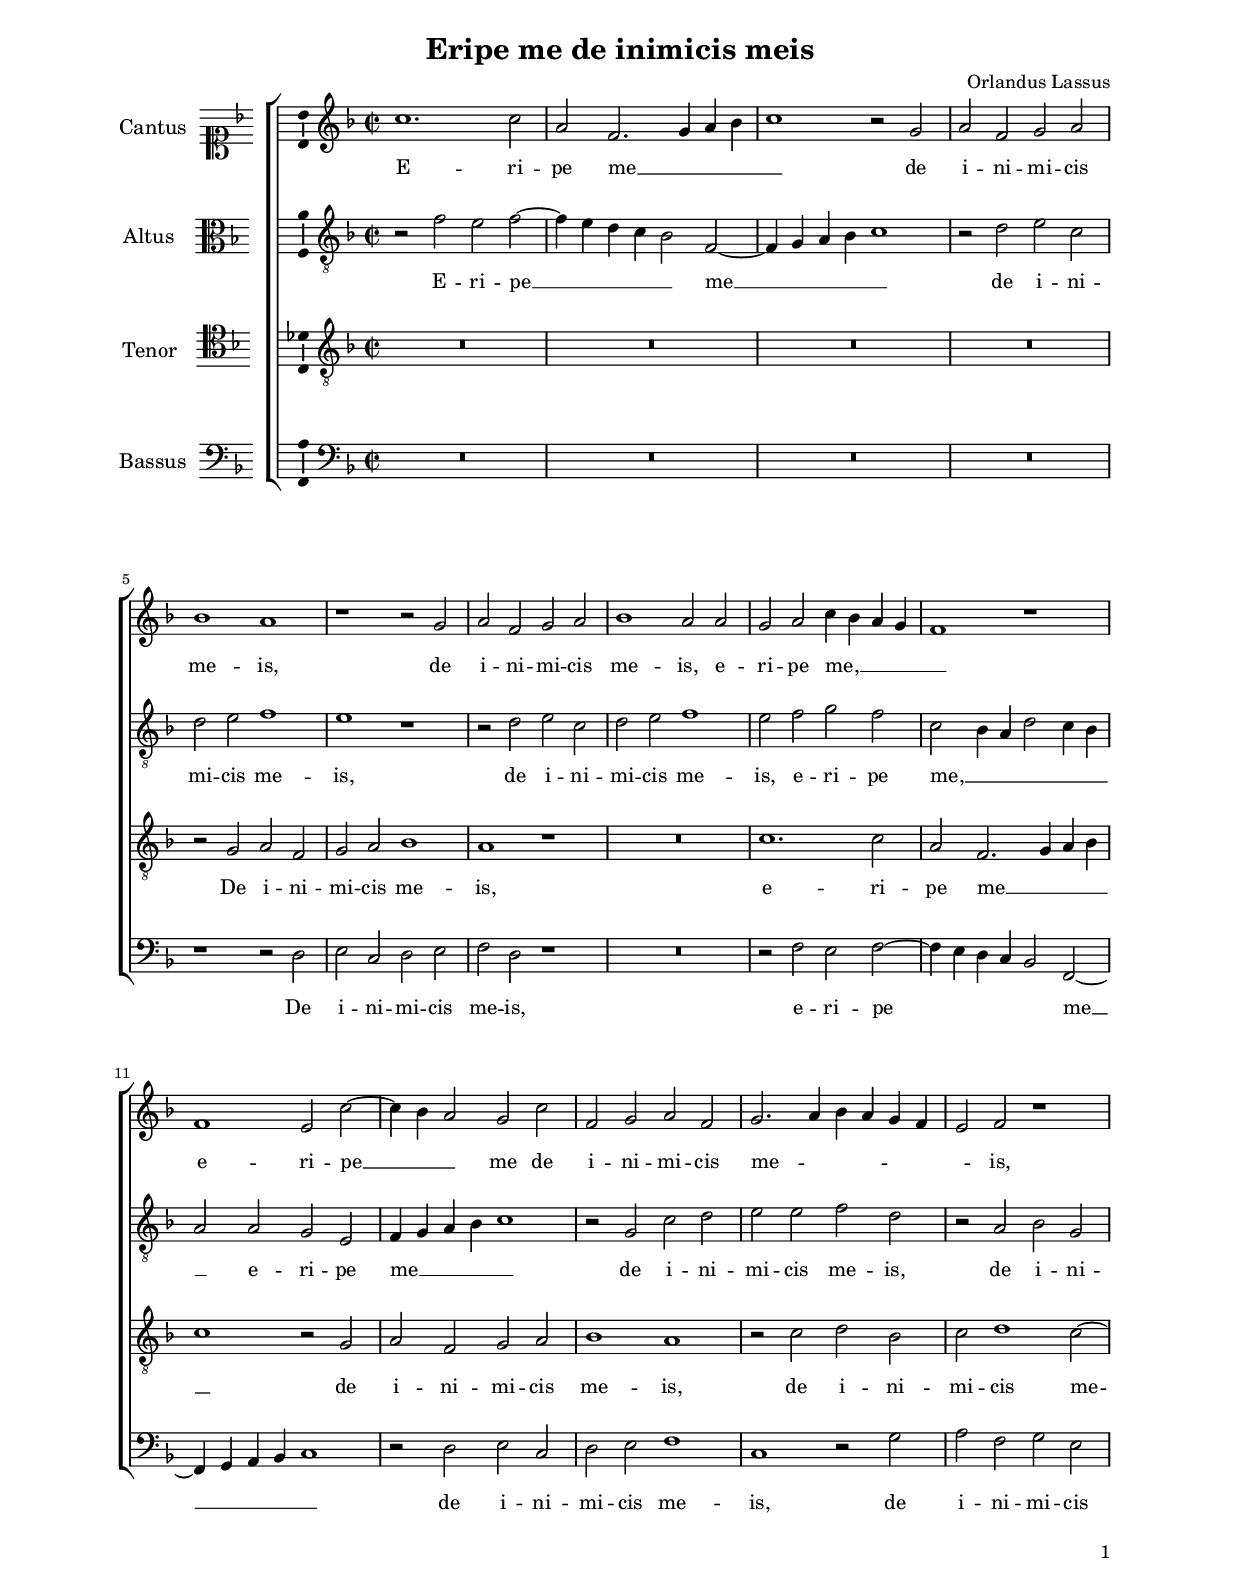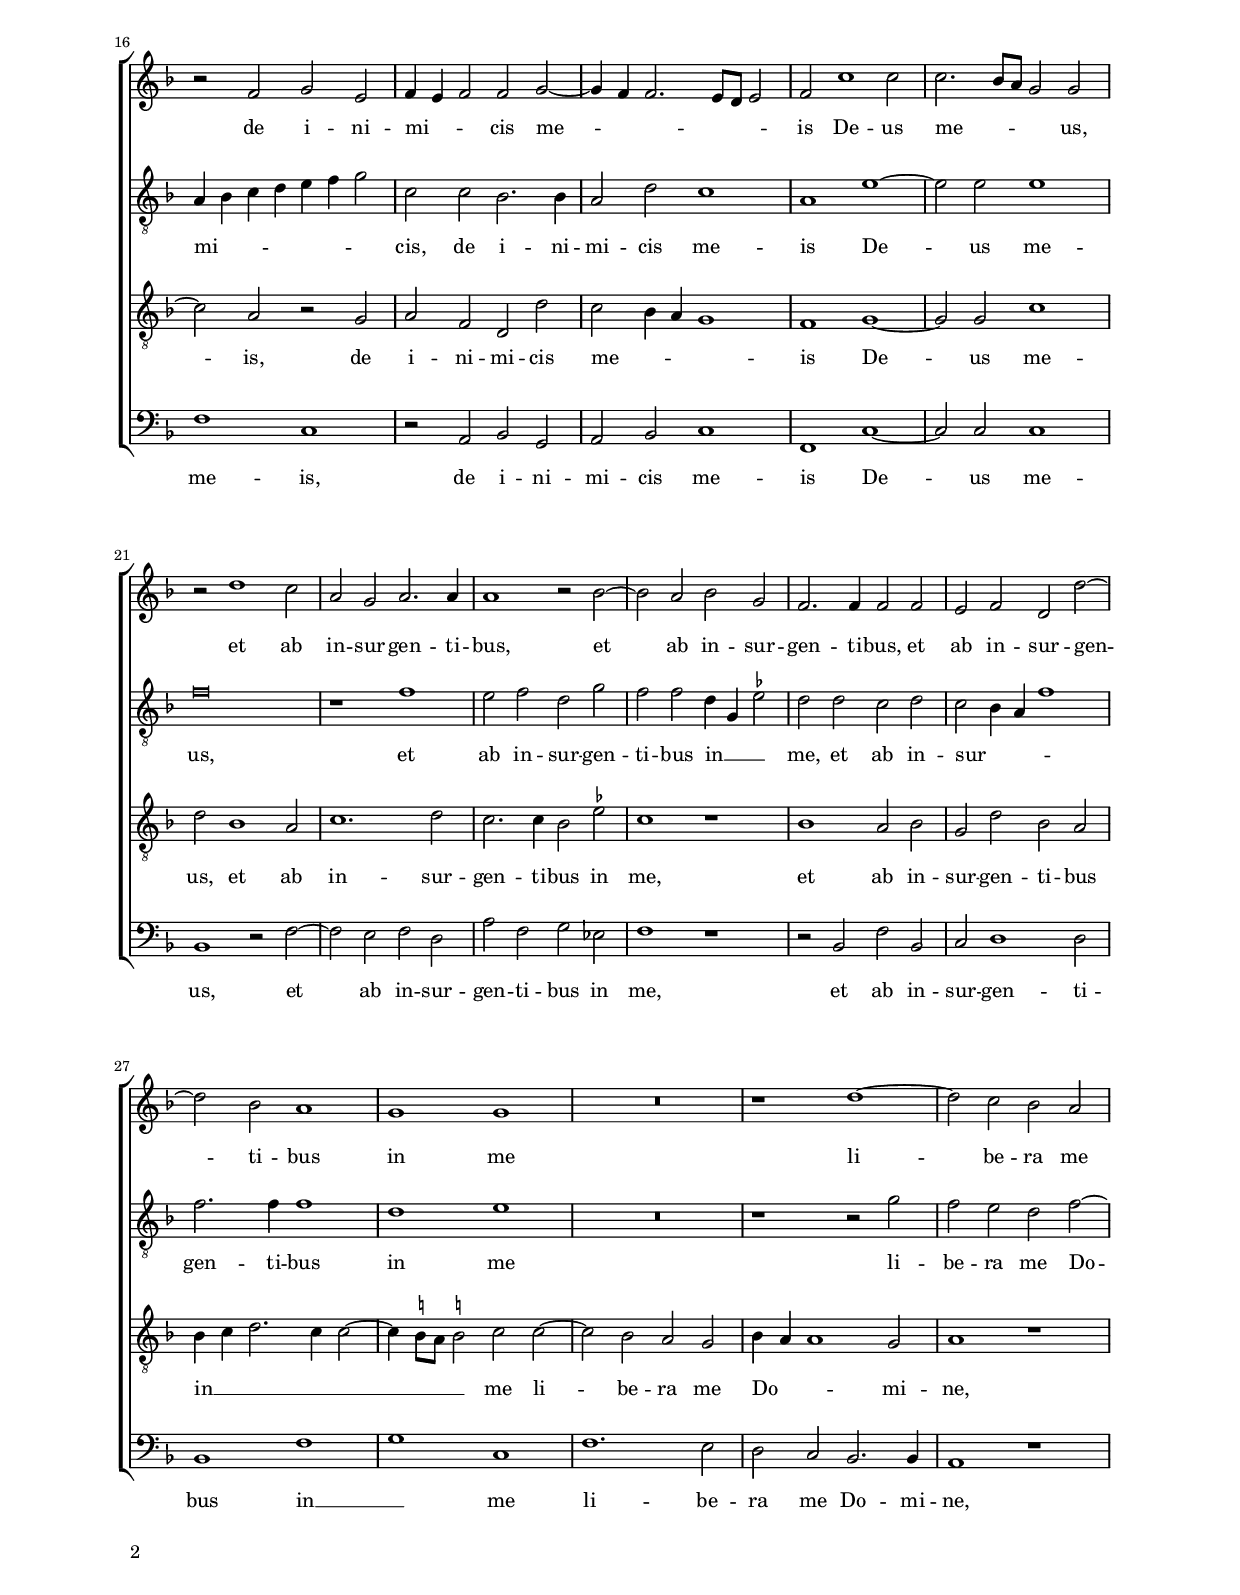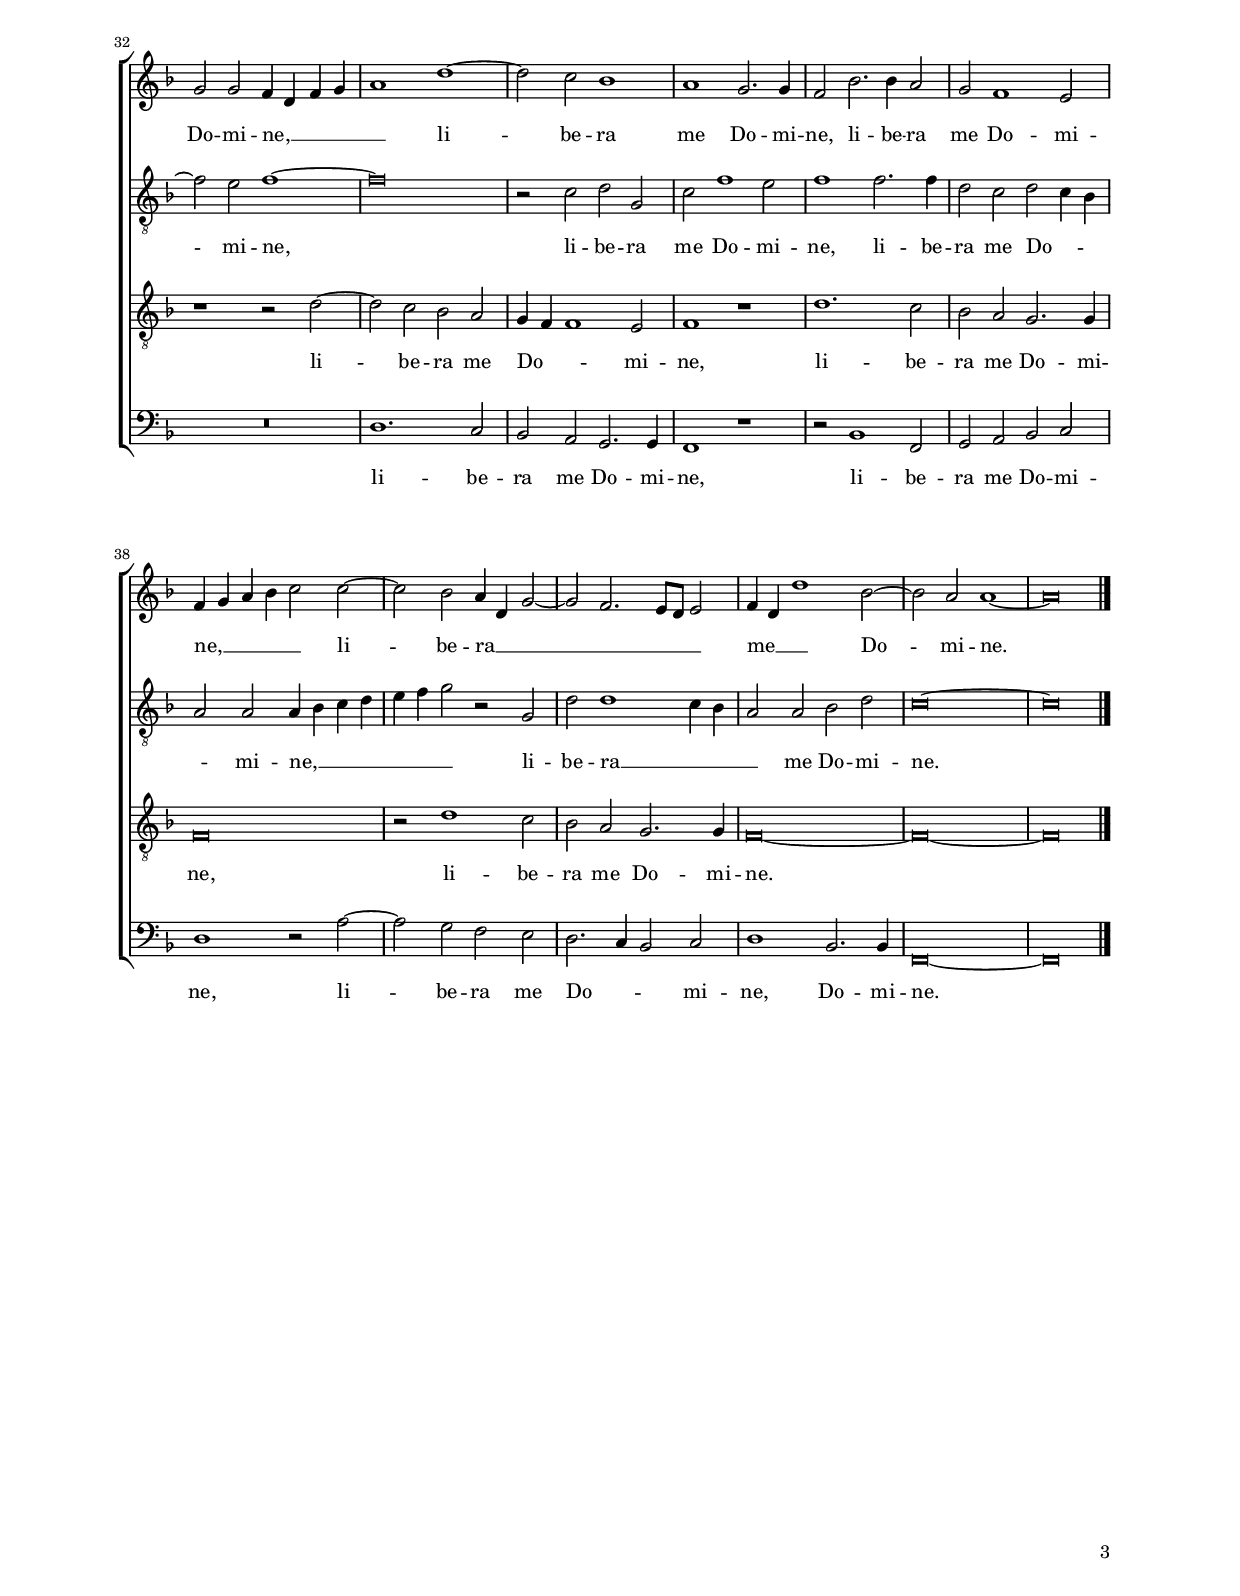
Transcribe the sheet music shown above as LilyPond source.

\header
{
  title="Eripe me de inimicis meis"
  composer="Orlandus Lassus"
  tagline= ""
}

\version "2.24.1"
\include "deutsch.ly"
#(set-global-staff-size 16)
% #(set-default-paper-size "letter")
#(ly:set-option 'point-and-click #f)

	
global = {
	\key f \major
	\time 2/2 \set Score.measureLength = #(ly:make-moment 2/1)
	\skip 1*2*43 \bar "|."
	}

	ficta = { \once \set suggestAccidentals = ##t }
	
	forget = #(define-music-function (music) (ly:music?) #{
		\accidentalStyle forget
		$music
		\accidentalStyle default
		#})
	
	m = \melisma
	me = \melismaEnd


\paper
	{
	top-margin = 2.2 \cm
	bottom-margin = 1.6 \cm
	left-margin = 2.2 \cm
	right-margin = 2.2 \cm
	ragged-bottom = ##f
	ragged-last-bottom = ##t
	print-page-number = ##f
	system-system-spacing = #'((basic-distance . 17) (minimum-distance . 13) (padding . 5) (strechability . 150))
	oddFooterMarkup=\markup   \fill-line { "" \fromproperty #'page:page-number-string }
	evenFooterMarkup=\markup  \fill-line { \fromproperty #'page:page-number-string "" }
	last-bottom-spacing = #'((basic-distance . 11) (minimum-distance . 7) (padding . 4))
%	systems-per-page = 3
%	min-systems-per-page = 3
%	oddHeaderMarkup = \markup { \fill-line { \null \null \column \right-align { \fontsize #1 \fromproperty #'page:page-number-string \null } } }
%	evenHeaderMarkup = \markup { \column \right-align { \fontsize #1 \fromproperty #'page:page-number-string \null } }
	}


incipitcantus = \markup { \score {
	{
	\set Staff.instrumentName = \markup { \fontsize #1 "Cantus" }
	\key f \major
	\clef soprano
	s4 \bar ""
	}
	\layout  {
	raggedright = ##t
	indent = 1.5 \cm
	line-width = 2.4\cm
	\context { \Staff \remove Time_signature_engraver }
	\override Staff.Clef.Y-extent = #'(0 . 0)
	}} \hspace #1 }
	
      
incipitaltus = \markup { \score {
	{
	\set Staff.instrumentName = \markup { \fontsize #1 "Altus" }
	\key f \major
	\clef alto
	s4 \bar ""
	}
	\layout  {
	raggedright = ##t
	indent = 1.5 \cm
	line-width = 2.4\cm
	\context { \Staff \remove Time_signature_engraver }
	\override Staff.Clef.Y-extent = #'(0 . 0)
	}} \hspace #1 }


incipittenor = \markup { \score {
	{
	\set Staff.instrumentName = \markup { \fontsize #1 "Tenor" }
	\key f \major
	\clef tenor
	s4 \bar ""
	}
	\layout  {
	raggedright = ##t
	indent = 1.5 \cm
	line-width = 2.4\cm
	\context { \Staff \remove Time_signature_engraver }
	\override Staff.Clef.Y-extent = #'(0 . 0)
	}} \hspace #1 }


incipitbassus = \markup { \score {
	{
	\set Staff.instrumentName = \markup { \fontsize #1 "Bassus" }
	\key f \major
	\clef bass
	s4 \bar ""
	}
	\layout  {
	raggedright = ##t
	indent = 1.5 \cm
	line-width = 2.4\cm
	\context { \Staff \remove Time_signature_engraver }
	\override Staff.Clef.Y-extent = #'(0 . 0)
	}} \hspace #1 }


cantus =  \relative c''
	{
	c1. c2
	a2 f2. \m g4 a b
	c1 \me r2 g
	a2 f g a
%5
	b1 a |
	r1 r2 g
	a2 f g a
	b1 a2 a
	g2 a c4 \m b a g
%10
	f1 \me r |
	f1 e2 c'~
	c4 \m b a2 \me g c
	f,2 g a f
	g2. \m a4 b a g f
%15
	e2 \me f r1 |
	r2 f g e
	f4 \m e f2 \me f g~
	g4 \m f f2. e8 d e2 \me
	f2 c'1 c2
%20
	c2. \m b8 a g2 \me g |
	r2 d'1 c2
	a2 g a2. a4
	a1 r2 b~
	b2 a b g
%25
	f2. f4 f2 f |
	e2 f d d'~
	d2 b a1
	g1 g
	R\breve
%30
	r1 d'~ |
	d2 c b a
	g2 g f4 \m d f g
	a1 \me d~
	d2 c b1
%35
	a1 g2. g4 |
	f2 b2. b4 a2
	g2 f1 e2
	f4 \m g a b c2 \me c~
	c2 b a4 \m d, g2~
%40 
	g2 f2. e8 d e2 \me |
	f4 \m d d'1 \me b2~
	b2 a a1~ 
	a\breve |
	}


altus =  \relative c'
	{
	r2 f e f~
	f4 \m e d c b2 \me f~
	f4 \m g a b c1 \me
	r2 d e c
%5
	d2 e f1 |
	e1 r
	r2 d e c
	d2 e f1
	e2 f g f
%10
	c2 \m b4 a d2 c4 b |
	a2 \me a g e
	f4 \m g a b c1 \me
	r2 g c d
	e2 e f d
%15
	r2 a b g |
	a4 \m b c d e f g2 \me
	c,2 c b2. b4
	a2 d c1
	a1 e'~
%20
	e2 e e1 |
	f\breve
	r1 f
	e2 f d g
	f2 f d4 \m g, \ficta es'2 \me
%25
	d2 d c d |
	c2 \m b4 a f'1 \me
	f2. f4 f1
	d1 e
	R\breve
%30
	r1 r2 g |
	f2 e d f~
	f2 e f1~
	f\breve
	r2 c d g,
%35
	c2 f1 e2 |
	f1 f2. f4
	d2 c d2 \m c4 b
	a2 \me a a4 \m b c d
	e4 f g2 \me r g,
%40
	d'2 d1 \m c4 b |
	a2 \me a b d
	c\breve~
	c\breve |
	}


tenor =  \relative c'
	{
	R\breve
	R\breve
	R\breve
	R\breve
%5
	r2 g a f |
	g2 a b1
	a1 r
	R\breve
	c1. c2
%10
	a2 f2. \m g4 a b |
	c1 \me r2 g
	a2 f g a
	b1 a
	r2 c d b
%15
	c2 d1 c2~ |
	c2 a r g
	a2 f d d'
	c2 \m b4 a g1 \me
	f1 g~
%20
	g2 g c1 |
	d2 b1 a2
	c1. d2
	c2. c4 b2 \ficta es
	c1 r
%25
	b1 a2 b |
	g2 d' b2 a
	b4 \m c d2. c4 c2~
	c4 \stemDown \ficta h8 a \stemNeutral \ficta h!2 \me c c~
	c2 b a g
%30
	b4 \m a a1 \me g2 |
	a1 r
	r1 r2 d~
	d2 c b a
	g4 \m f f1 \me e2
%35
	f1 r |
	d'1. c2
	b2 a g2. g4
	f\breve
	r2 d'1 c2
%40
	b2 a g2. g4 |
	f\breve~
	f\breve~
	f\breve |
	}


bassus  =  \relative c
	{
	R\breve
	R\breve
	R\breve
	R\breve
%5
	r1 r2 d |
	e2 c d e
	f2 d r1
	R\breve
	r2 f e f~
%10
	f4 \m e d c b2 \me f~ |
	f4 \m g a b c1 \me
	r2 d e c
	d2 e f1
	c1 r2 g'
%15
	a2 f g e |
	f1 c
	r2 a b g
	a2 b c1
	f,1 c'~
%20
	c2 c c1 |
	b1 r2 f'~
	f2 e f d
	a'2 f g es
	f1 r
%25
	r2 b, f' b, |
	c2 d1 d2
	b1 f' \m
	g1 \me c,
	f1. e2
%30
	d2 c b2. b4 |
	a1 r
	R\breve
	d1. c2
	b2 a g2. g4
%35
	f1 r |
	r2 b1 f2
	g2 a b c
	d1 r2 a'~
	a2 g f e
%40
	d2. \m c4 b2 \me c |
	d1 b2. b4
	f\breve~
	f\breve |
	}

lyricscantus = \lyricmode {
	E -- ri -- pe me __ de i -- ni -- mi -- cis me -- is,
	de i -- ni -- mi -- cis me -- is,
	e -- ri -- pe me, __
	e -- ri -- pe __ me de i -- ni -- mi -- cis me -- is,
	de i -- ni -- mi -- cis me -- is
	De -- us me -- us,
	et ab in -- sur -- gen -- ti -- bus,
	et ab in -- sur -- gen -- ti -- bus,
	et ab in -- sur -- gen -- ti -- bus in me li -- be -- ra me Do -- mi -- ne, __
	li -- be -- ra me Do -- mi -- ne,
	li -- be -- ra me Do -- mi -- ne, __
	li -- be -- ra __ me __ Do -- mi -- ne.
	}


lyricsaltus = \lyricmode {
	E -- ri -- pe __ me __ de i -- ni -- mi -- cis me -- is,
	de i -- ni -- mi -- cis me -- is,
	e -- ri -- pe me, __
	e -- ri -- pe me __ de i -- ni -- mi -- cis me -- is,
	de i -- ni -- mi -- cis,
	de i -- ni -- mi -- cis me -- is
	De -- us me -- us,
	et ab in -- sur -- gen -- ti -- bus in __ me,
	et ab in -- sur -- gen -- ti -- bus in me li -- be -- ra me Do -- mi -- ne,
	li -- be -- ra me Do -- mi -- ne,
	li -- be -- ra me Do -- mi -- ne, __
	li -- be -- ra __ me Do -- mi -- ne.
	}


lyricstenor = \lyricmode {
	De i -- ni -- mi -- cis me -- is,
	e -- ri -- pe me __ de i -- ni -- mi -- cis me -- is,
	de i -- ni -- mi -- cis me -- is,
	de i -- ni -- mi -- cis me -- is
	De -- us me -- us,
	et ab in -- sur -- gen -- ti -- bus in me,
	et ab in -- sur -- gen -- ti -- bus in __ me li -- be -- ra me Do -- mi -- ne,
	li -- be -- ra me Do -- mi -- ne,
	li -- be -- ra me Do -- mi -- ne,
	li -- be -- ra me Do -- mi -- ne.
	}


lyricsbassus = \lyricmode {
	De i -- ni -- mi -- cis me -- is,
	e -- ri -- pe me __ de i -- ni -- mi -- cis me -- is,
	de i -- ni -- mi -- cis me -- is,
	de i -- ni -- mi -- cis me -- is
	De -- us me -- us,
	et ab in -- sur -- gen -- ti -- bus in me,
	et ab in -- sur -- gen -- ti -- bus in __ me li -- be -- ra me Do -- mi -- ne,
	li -- be -- ra me Do -- mi -- ne,
	li -- be -- ra me Do -- mi -- ne,
	li -- be -- ra me Do -- mi -- ne,
	Do -- mi -- ne.
	}


\score
{  
	\transpose c c {
	\new ChoirStaff \with { \override StaffGrouper.staff-staff-spacing.basic-distance = #13 }
	<<

	\new Staff << \global
	\new Voice="v1" {
		\set Staff.instrumentName=\incipitcantus
		\set Staff.midiInstrument = "reed organ"
		\clef violin
		\cantus }
	\new Lyrics \lyricsto "v1" {\lyricscantus }
	>>


	\new Staff << \global
	\new Voice="v2" {
		\set Staff.instrumentName=\incipitaltus
		\set Staff.midiInstrument = "reed organ"
        \clef "G_8" % violin
		\altus}
	\new Lyrics \lyricsto "v2" {\lyricsaltus }
	>>


	\new Staff << \global
	\new Voice="v3" {
		\set Staff.instrumentName=\incipittenor
		\set Staff.midiInstrument = "reed organ"
		\clef "G_8"
		\tenor }
	\new Lyrics \lyricsto "v3" {\lyricstenor }
	>>


	\new Staff << \global
	\new Voice="v4" {
		\set Staff.instrumentName=\incipitbassus
		\set Staff.midiInstrument = "reed organ"
		\clef bass 
		\bassus }
	\new Lyrics \lyricsto "v4" {\lyricsbassus}
	>>

	>>
	} % transpose

	\layout
	{
	indent = 2.5 \cm
	\context { \Lyrics \override VerticalAxisGroup.nonstaff-relatedstaff-spacing.padding = #2 }
	\context { \Staff \consists Ambitus_engraver }
	\context { \Score \override BarNumber.padding = #2 }
	\context { \Voice \override NoteHead.style = #'baroque }
	}

\midi
	{
    	\tempo 2 = 90
	}
	
}


% EOF
